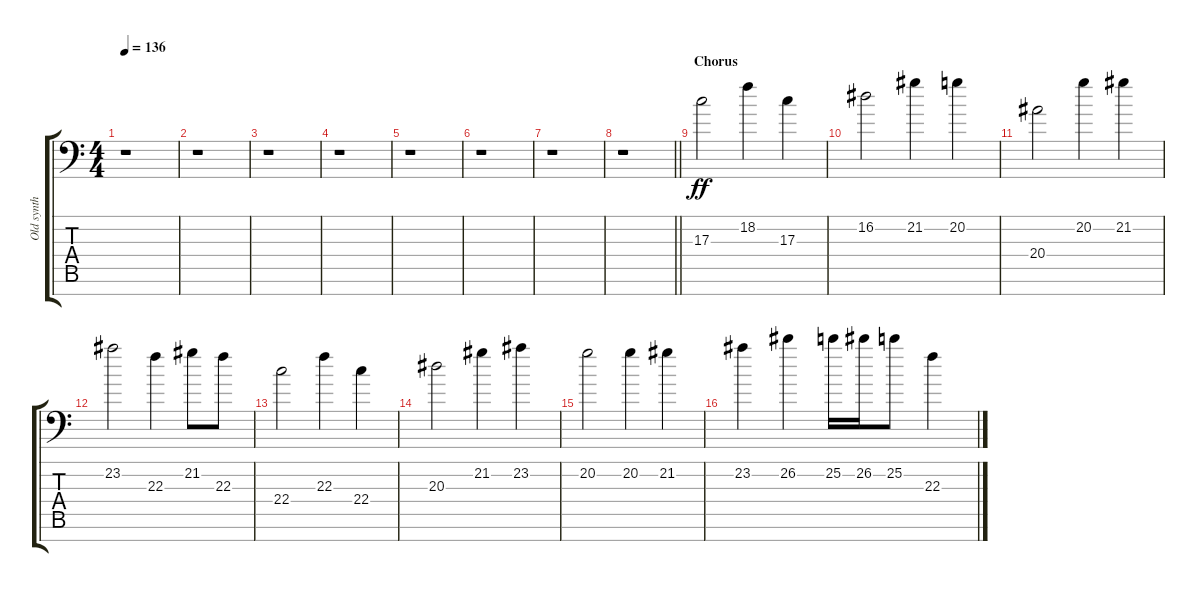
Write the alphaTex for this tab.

\track ("Old synth" "Old synth") {instrument lead4chiff}
\staff {score tabs}
\tuning (A7 B3 G3 D3 A2 E2 C-1) {hide}
\ts (4 4)
\tempo 136
\clef f4
\ks c
r.1{dy ff} |
r.1 |
r.1 |
r.1 |
r.1 |
r.1 |
r.1 |
\barLineRight lightlight
r.1 |
\section ("" "Chorus")
17.3.2 18.2.4 17.3.4 |
16.2.2 21.2.4 20.2.4 |
20.4.2 20.2.4 21.2.4 |
23.2.2 22.3.4 21.2.8 22.3.8 |
22.4.2 22.3.4 22.4.4 |
20.3.2 21.2.4 23.2.4 |
20.2.2 20.2.4 21.2.4 |
23.2.4 26.2.4 25.2.16 26.2.16 25.2.8 22.3.4
